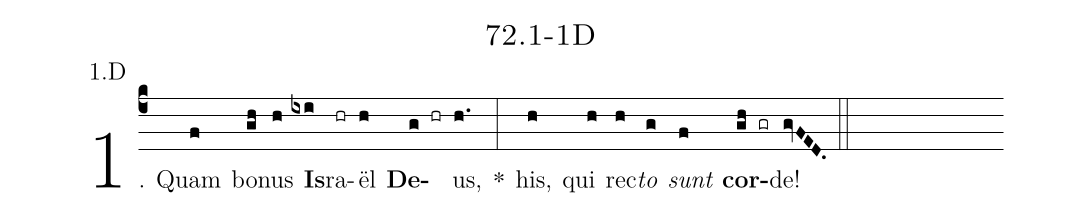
name: 72.1-1D;
annotation: 1.D;
%%
(c4)1. Quam(f) bo(gh)nus(h) <b>Is</b>(ixi)ra(hr)ël(h) <b>De</b>(g hr)us,(h.) *(:) his,(h) qui(h) rec(h)<i>to</i>(g) <i>sunt</i>(f) <b>cor</b>(gh gr)de!(gvFED.) (::)


%E(h) u(h) o(g) u(f) a(gh) e.(gvFED.) (::)
